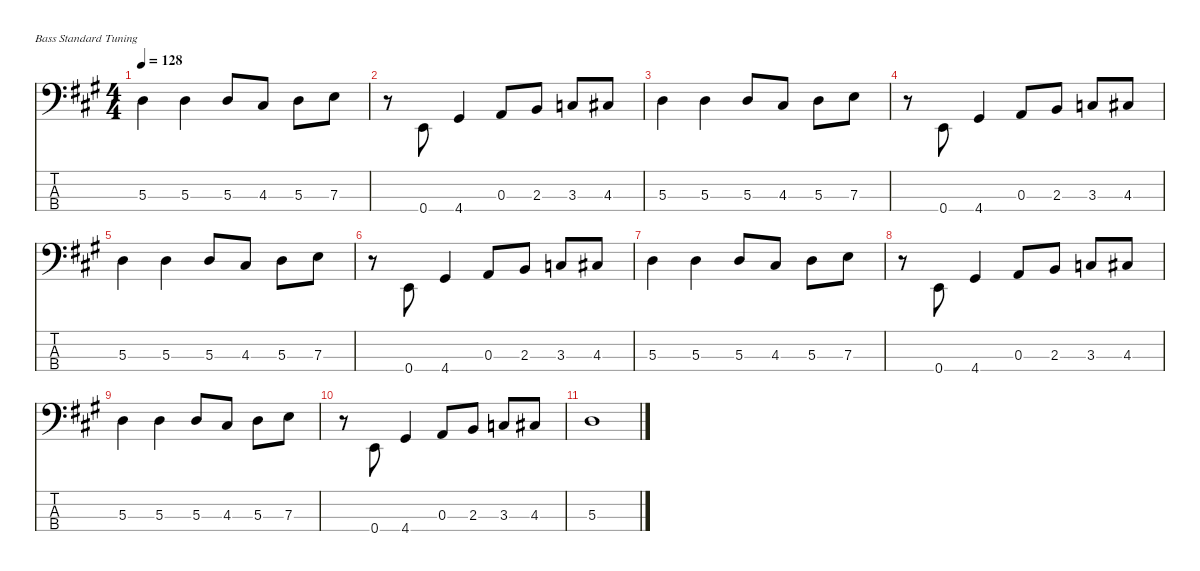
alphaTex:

\defaultSystemsLayout 4
\hideDynamics
\bracketExtendMode nobrackets
\singleTrackTrackNamePolicy hidden
\multiTrackTrackNamePolicy hidden
\firstSystemTrackNameMode fullname
\firstSystemTrackNameOrientation horizontal
\otherSystemsTrackNameOrientation horizontal
\track ("Electric Bass" "E-Bass") {defaultSystemsLayout 4 instrument electricbassfinger}
\staff {score tabs}
\tuning (G2 D2 A1 E1)
\ts (4 4)
\tempo 128
\clef f4
\ks a
5.3{acc forcenatural}.4{dy fff beam Down} 5.3{acc forcenatural}.4{beam Down} 5.3{acc forcenatural}.8{beam Up} 4.3{acc #}.8{beam Up} 5.3{acc forcenatural}.8{beam Down} 7.3{acc forcenatural}.8{beam Down} |
r.8{beam Down} 0.4{acc forcenatural}.8{beam Up} 4.4{acc #}.4{beam Up} 0.3{acc forcenatural}.8{beam Up} 2.3{acc forcenatural}.8{beam Up} 3.3{acc forcenatural}.8{beam Up} 4.3{acc #}.8{beam Up} |
5.3{acc forcenatural}.4{beam Down} 5.3{acc forcenatural}.4{beam Down} 5.3{acc forcenatural}.8{beam Up} 4.3{acc #}.8{beam Up} 5.3{acc forcenatural}.8{beam Down} 7.3{acc forcenatural}.8{beam Down} |
r.8{beam Down} 0.4{acc forcenatural}.8{beam Up} 4.4{acc #}.4{beam Up} 0.3{acc forcenatural}.8{beam Up} 2.3{acc forcenatural}.8{beam Up} 3.3{acc forcenatural}.8{beam Up} 4.3{acc #}.8{beam Up} |
5.3{acc forcenatural}.4{beam Down} 5.3{acc forcenatural}.4{beam Down} 5.3{acc forcenatural}.8{beam Up} 4.3{acc #}.8{beam Up} 5.3{acc forcenatural}.8{beam Down} 7.3{acc forcenatural}.8{beam Down} |
r.8{beam Down} 0.4{acc forcenatural}.8{beam Up} 4.4{acc #}.4{beam Up} 0.3{acc forcenatural}.8{beam Up} 2.3{acc forcenatural}.8{beam Up} 3.3{acc forcenatural}.8{beam Up} 4.3{acc #}.8{beam Up} |
5.3{acc forcenatural}.4{beam Down} 5.3{acc forcenatural}.4{beam Down} 5.3{acc forcenatural}.8{beam Up} 4.3{acc #}.8{beam Up} 5.3{acc forcenatural}.8{beam Down} 7.3{acc forcenatural}.8{beam Down} |
r.8{beam Down} 0.4{acc forcenatural}.8{beam Up} 4.4{acc #}.4{beam Up} 0.3{acc forcenatural}.8{beam Up} 2.3{acc forcenatural}.8{beam Up} 3.3{acc forcenatural}.8{beam Up} 4.3{acc #}.8{beam Up} |
5.3{acc forcenatural}.4{beam Down} 5.3{acc forcenatural}.4{beam Down} 5.3{acc forcenatural}.8{beam Up} 4.3{acc #}.8{beam Up} 5.3{acc forcenatural}.8{beam Down} 7.3{acc forcenatural}.8{beam Down} |
r.8{beam Down} 0.4{acc forcenatural}.8{beam Up} 4.4{acc #}.4{beam Up} 0.3{acc forcenatural}.8{beam Up} 2.3{acc forcenatural}.8{beam Up} 3.3{acc forcenatural}.8{beam Up} 4.3{acc #}.8{beam Up} |
5.3{acc forcenatural}.1{beam Down}
